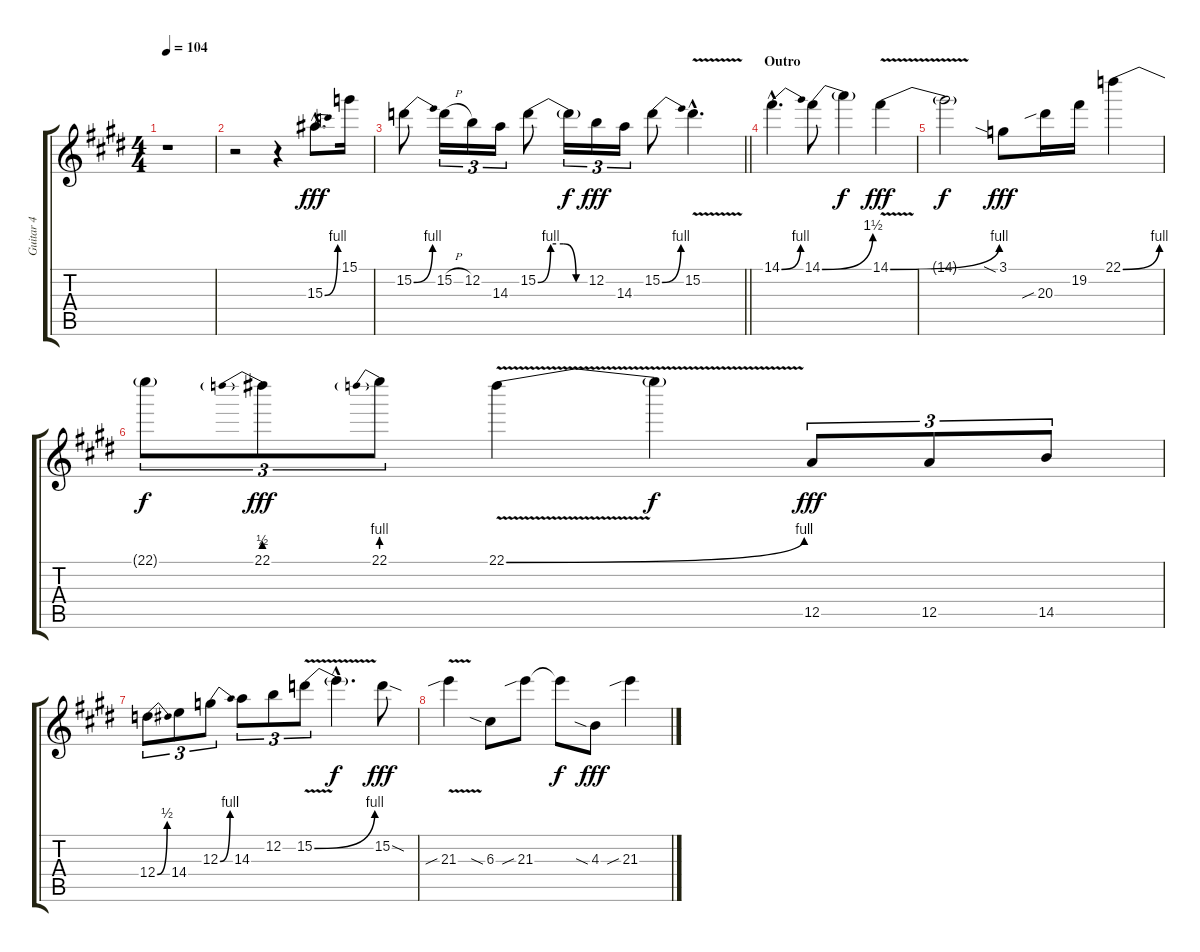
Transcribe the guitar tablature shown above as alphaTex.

\track ("Guitar 4" "Guitar 4") {instrument distortionguitar}
\staff {score tabs}
\tuning (E4 B3 G3 D3 A2 E2) {hide}
\ts (4 4)
\tempo 104
\clef g2
\ks e
r.1{dy f} |
r.2 r.4 15.3{be (bend 0 0 60 4) hac}.8{d dy fff} 15.1.16 |
\barLineRight lightlight
15.2{be (bend 0 0 60 4)}.8 15.2{h}.16{tu (3 2)} 12.2.16{tu (3 2)} 14.3.16{tu (3 2)} 15.2{be (custom 0 0 15 4 30 4 45 0 60 0)}.8 15.2{t}.16{tu (3 2) dy f} 12.2.16{tu (3 2) dy fff} 14.3.16{tu (3 2)} 15.2{be (bend 0 0 60 4)}.8 15.2{v hac}.4{d} |
\section ("" "Outro")
14.1{be (bend 0 0 60 4) hac}.4{d} 14.1{be (bend 0 0 60 6)}.8 14.1{t}.4{dy f} 14.1{be (bend 0 0 60 4) v}.4{dy fff} |
14.1{t}.2{dy f} 3.1{sia}.8{dy fff} 20.3{sib}.16 19.2.16 22.1{be (bend 0 0 60 4)}.4 |
22.1{t}.8{tu (3 2) dy f} 22.1{be (prebend 0 2 60 2)}.8{tu (3 2) dy fff} 22.1{be (prebend 0 4 60 4)}.8{tu (3 2)} 22.1{be (bend 0 0 60 4) v}.4 22.1{t}.4{dy f} 12.5.8{tu (3 2) dy fff} 12.5.8{tu (3 2)} 14.5.8{tu (3 2)} |
12.4{be (bend 0 0 60 2)}.8{tu (3 2)} 14.4.8{tu (3 2)} 12.3{be (bend 0 0 60 4)}.8{tu (3 2)} 14.3.8{tu (3 2)} 12.2.8{tu (3 2)} 15.2{be (bend 0 0 60 4) v}.8{tu (3 2)} 15.2{hac t}.4{d dy f} 15.2{sod}.8{dy fff} |
21.3{v sib}.4 6.3{sia}.8 21.3{sib}.8 21.3{t}.8{dy f} 4.3{sia}.8{dy fff} 21.3{sib}.4
